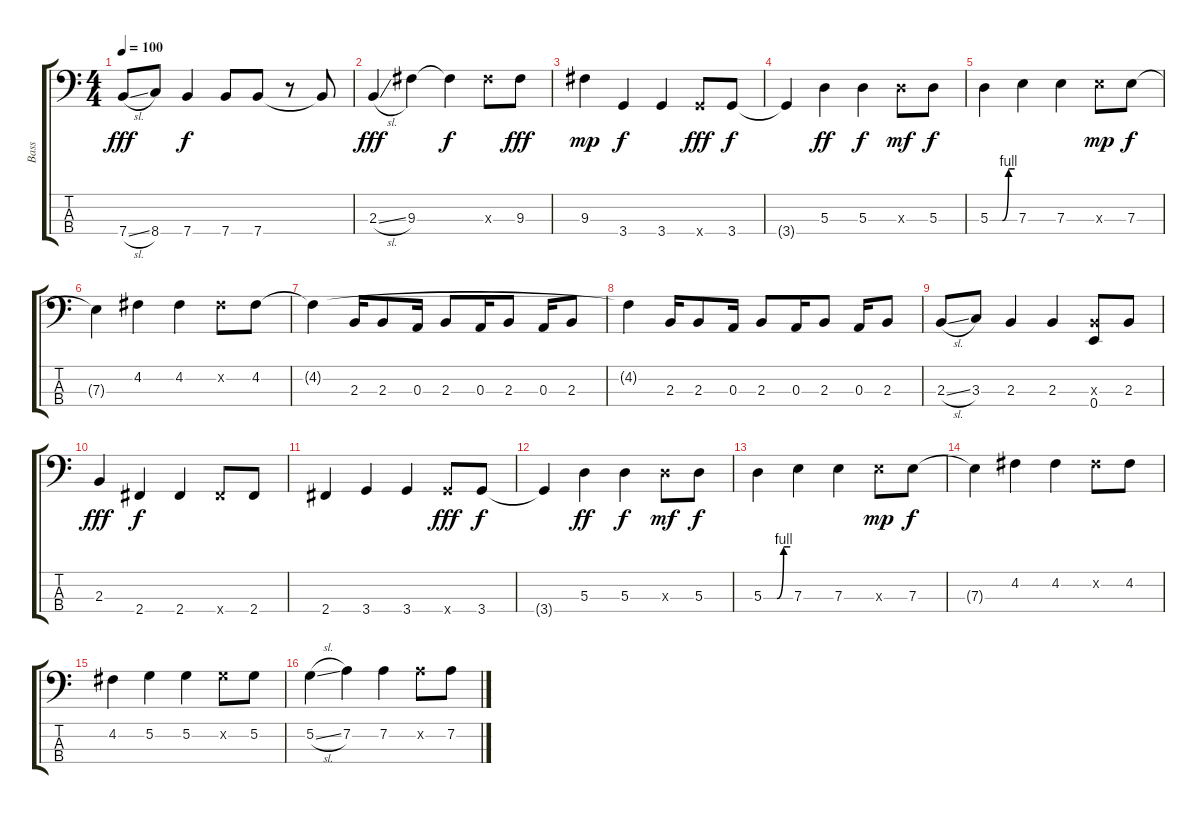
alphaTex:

\track ("Bass" "Bass") {instrument electricbassfinger}
\staff {score tabs}
\tuning (G2 D2 A1 E1) {hide}
\ts (4 4)
\tempo 100
\clef f4
\ks c
7.4{sl}.8{dy fff} 8.4.8 7.4.4{dy f} 7.4.8 7.4.8 r.8 7.4{t}.8 |
2.3{sl}.4{dy fff} 9.3.4 9.3{t}.4{dy f} 9.3{x}.8 9.3.8{dy fff} |
9.3.4{dy mp} 3.4.4{dy f} 3.4.4 3.4{x}.8{dy fff} 3.4.8{dy f} |
3.4{t}.4 5.3.4{dy ff} 5.3.4{dy f} 5.3{x}.8{dy mf} 5.3.8{dy f} |
5.3{be (custom 0 0 15 0 30 0 45 4 60 4)}.4 7.3.4 7.3.4 7.3{x}.8{dy mp} 7.3.8{dy f} |
7.3{t}.4 4.2.4 4.2.4 4.2{x}.8 4.2.8 |
4.2{t}.4 2.3.16 2.3.8 0.3.16 2.3.8 0.3.16 2.3.8 0.3.16 2.3.8 |
4.2{t}.4 2.3.16 2.3.8 0.3.16 2.3.8 0.3.16 2.3.8 0.3.16 2.3.8 |
2.3{sl}.8 3.3.8 2.3.4 2.3.4 (2.3{x} 0.4).8 2.3.8 |
2.3.4{dy fff} 2.4.4{dy f} 2.4.4 2.4{x}.8 2.4.8 |
2.4.4 3.4.4 3.4.4 3.4{x}.8{dy fff} 3.4.8{dy f} |
3.4{t}.4 5.3.4{dy ff} 5.3.4{dy f} 5.3{x}.8{dy mf} 5.3.8{dy f} |
5.3{be (custom 0 0 15 0 30 0 45 4 60 4)}.4 7.3.4 7.3.4 7.3{x}.8{dy mp} 7.3.8{dy f} |
7.3{t}.4 4.2.4 4.2.4 4.2{x}.8 4.2.8 |
4.2.4 5.2.4 5.2.4 5.2{x}.8 5.2.8 |
5.2{sl}.4 7.2.4 7.2.4 7.2{x}.8 7.2.8
